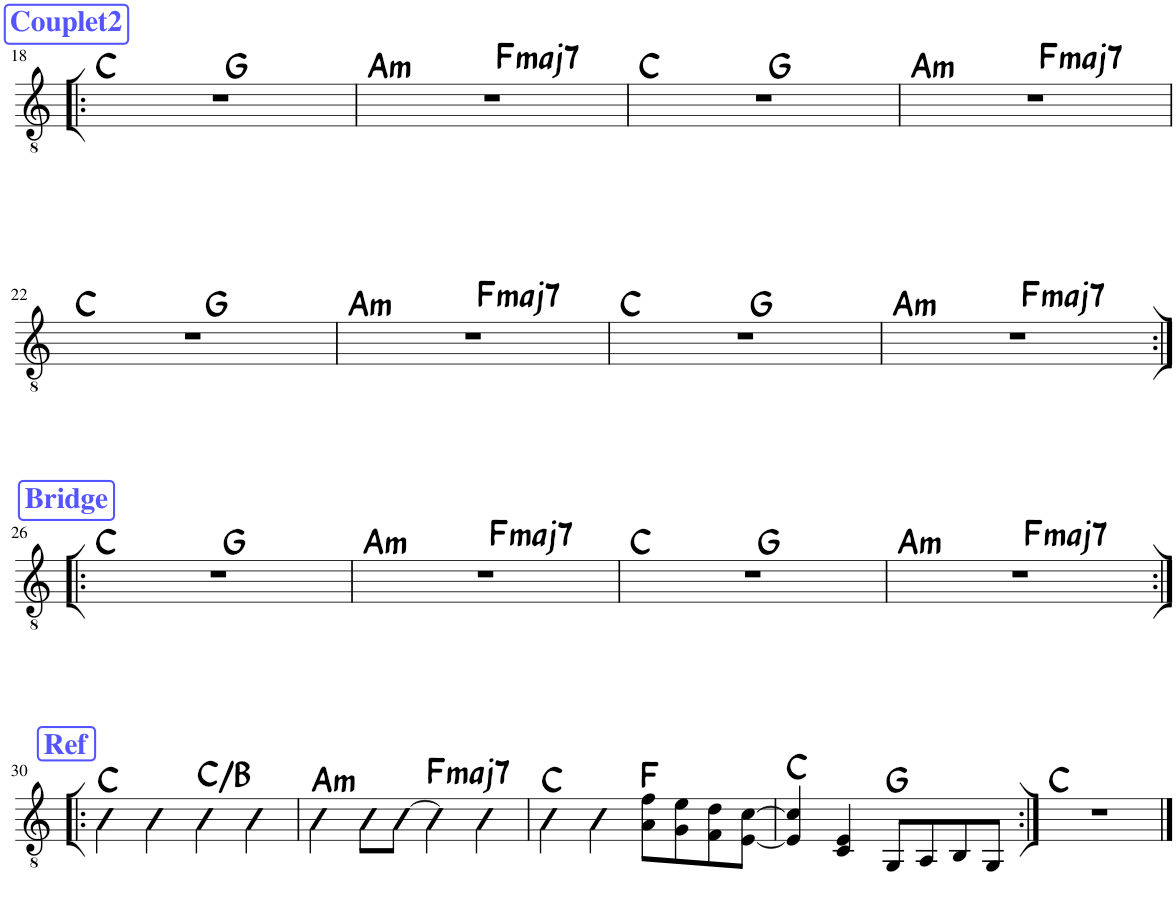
**kern	**harte
*part1	*part1
*staff1	*
*I"Classical Guitar	*
*I'Guit.	*
!!LO:PB:g=z
*clefGv2	*
*k[]	*
*M4/4	*
!!LO:REH:place=s1:a:B:cj:color=#5555FF:fs=14:t=Couplet2
=18!|:	=18!|:
*^	*
1r	2ryy	C:maj
.	2ryy	G:maj
=19	=19	=19
!	!	!LO:H:kt=m
1r	2ryy	A:min
!	!	!LO:H:kt=maj7
.	2ryy	F:maj7
=20	=20	=20
1r	2ryy	C:maj
.	2ryy	G:maj
=21	=21	=21
!	!	!LO:H:kt=m
1r	2ryy	A:min
!	!	!LO:H:kt=maj7
.	2ryy	F:maj7
!!LO:LB:g=z	!!
=22	=22	=22
1r	2ryy	C:maj
.	2ryy	G:maj
=23	=23	=23
!	!	!LO:H:kt=m
1r	2ryy	A:min
!	!	!LO:H:kt=maj7
.	2ryy	F:maj7
=24	=24	=24
1r	2ryy	C:maj
.	2ryy	G:maj
=25	=25	=25
!	!	!LO:H:kt=m
1r	2ryy	A:min
!	!	!LO:H:kt=maj7
.	2ryy	F:maj7
!!LO:LB:g=z	!!
!!LO:REH:place=s1:a:B:cj:color=#5555FF:fs=14:t=Bridge	!!
=26:|!|:	=26:|!|:	=26:|!|:
1r	2ryy	C:maj
.	2ryy	G:maj
=27	=27	=27
!	!	!LO:H:kt=m
1r	2ryy	A:min
!	!	!LO:H:kt=maj7
.	2ryy	F:maj7
=28	=28	=28
1r	2ryy	C:maj
.	2ryy	G:maj
=29	=29	=29
!	!	!LO:H:kt=m
1r	2ryy	A:min
!	!	!LO:H:kt=maj7
.	2ryy	F:maj7
*v	*v	*
!!LO:LB:g=z
!!LO:REH:place=s1:a:B:cj:color=#5555FF:fs=14:t=Ref
=30:|!|:	=30:|!|:
4C\	C:maj
4C\	.
4BB\	C:maj/7
4BB\	.
=31	=31
!	!LO:H:kt=m
4AA\	A:min
8AA\L	.
[8F\J	.
!	!LO:H:kt=maj7
4F\]	F:maj7
4F\	.
=32	=32
4C\	C:maj
4C\	.
8A\ 8f\L	F:maj
8G\ 8e\	.
8F\ 8d\	.
[8E\ [8c\J	.
=33	=33
4E/] 4c/]	C:maj
4C/ 4E/	.
8GG/L	G:maj
8AA/	.
8BB/	.
8GG/J	.
=34:|!	=34:|!
1r	C:maj
==	==
*-	*-
